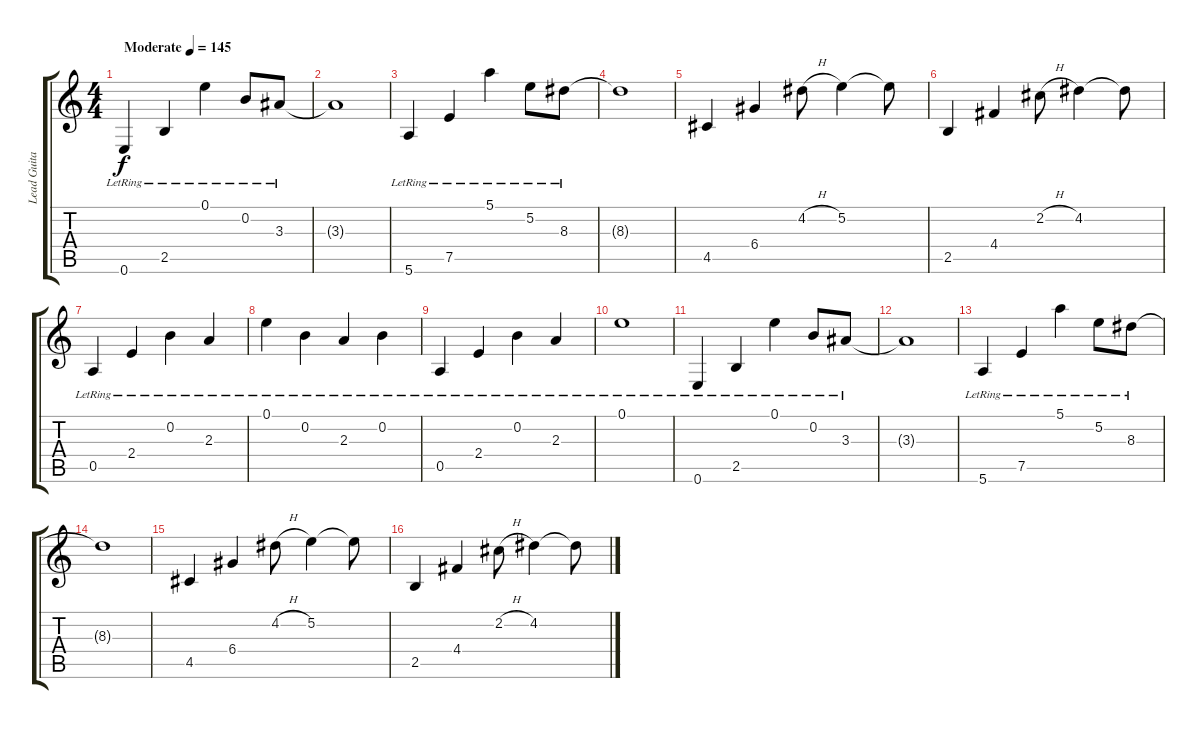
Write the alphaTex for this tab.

\track ("Lead Guitar" "Lead Guita") {instrument acousticguitarsteel}
\staff {score tabs}
\tuning (E4 B3 G3 D3 A2 E2) {hide}
\ts (4 4)
\tempo (145 "Moderate")
\clef g2
\ks c
0.6{lr}.4{dy f instrument acousticguitarsteel} 2.5{lr}.4 0.1{lr}.4 0.2{lr}.8 3.3{lr}.8 |
3.3{t}.1 |
5.6{lr}.4 7.5{lr}.4 5.1{lr}.4 5.2{lr}.8 8.3{lr}.8 |
8.3{t}.1 |
4.5.4 6.4.4 4.2{h}.8 5.2.4 5.2{t}.8 |
2.5.4 4.4.4 2.2{h}.8 4.2.4 4.2{t}.8 |
0.5{lr}.4 2.4{lr}.4 0.2{lr}.4 2.3{lr}.4 |
0.1{lr}.4 0.2{lr}.4 2.3{lr}.4 0.2{lr}.4 |
0.5{lr}.4 2.4{lr}.4 0.2{lr}.4 2.3{lr}.4 |
0.1{lr}.1 |
0.6{lr}.4 2.5{lr}.4 0.1{lr}.4 0.2{lr}.8 3.3{lr}.8 |
3.3{t}.1 |
5.6{lr}.4 7.5{lr}.4 5.1{lr}.4 5.2{lr}.8 8.3{lr}.8 |
8.3{t}.1 |
4.5.4 6.4.4 4.2{h}.8 5.2.4 5.2{t}.8 |
2.5.4 4.4.4 2.2{h}.8 4.2.4 4.2{t}.8
